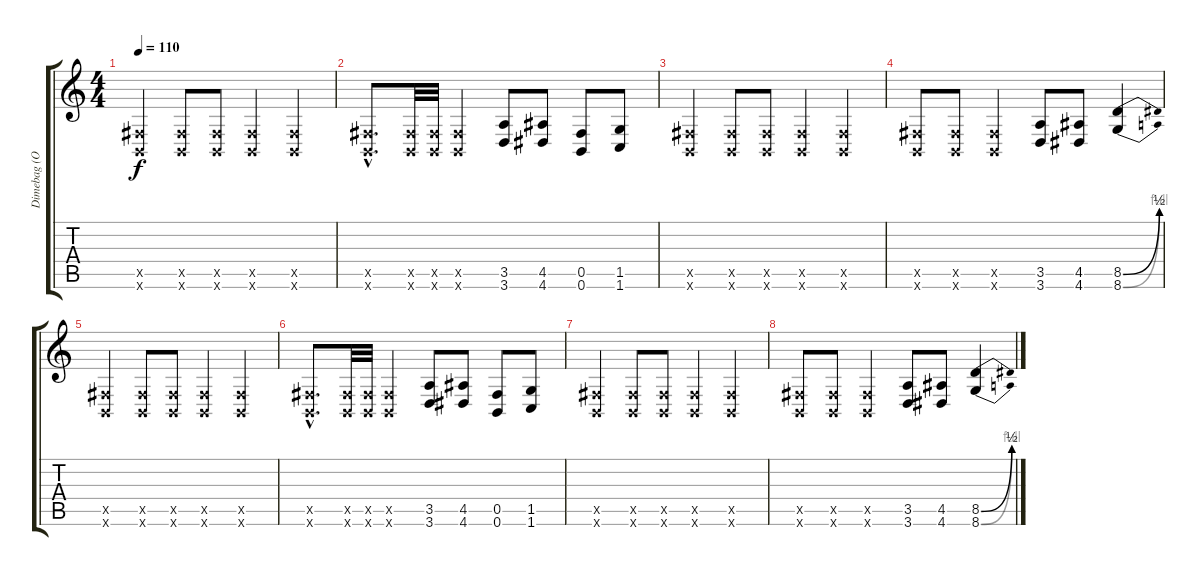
\track ("Dimebag (Overdubb)" "Dimebag (O") {instrument distortionguitar}
\staff {score tabs}
\tuning (Db4 Ab3 E3 B2 Gb2 B1) {hide}
\ts (4 4)
\tempo 110
\clef g2
\ks c
(0.5{x} 0.6{x}).4{dy f} (0.5{x} 0.6{x}).8 (0.5{x} 0.6{x}).8 (0.5{x} 0.6{x}).4 (0.5{x} 0.6{x}).4 |
(0.5{hac x} 0.6{hac x}).8{d} (0.5{x} 0.6{x}).32 (0.5{x} 0.6{x}).32 (0.5{x} 0.6{x}).4 (3.5 3.6).8 (4.5 4.6).8 (0.5 0.6).8 (1.5 1.6).8 |
(0.5{x} 0.6{x}).4 (0.5{x} 0.6{x}).8 (0.5{x} 0.6{x}).8 (0.5{x} 0.6{x}).4 (0.5{x} 0.6{x}).4 |
(0.5{x} 0.6{x}).8 (0.5{x} 0.6{x}).8 (0.5{x} 0.6{x}).4 (3.5 3.6).8 (4.5 4.6).8 (8.5{be (bend 0 0 60 2)} 8.6{be (bend 0 0 60 4)}).4 |
(0.5{x} 0.6{x}).4 (0.5{x} 0.6{x}).8 (0.5{x} 0.6{x}).8 (0.5{x} 0.6{x}).4 (0.5{x} 0.6{x}).4 |
(0.5{hac x} 0.6{hac x}).8{d} (0.5{x} 0.6{x}).32 (0.5{x} 0.6{x}).32 (0.5{x} 0.6{x}).4 (3.5 3.6).8 (4.5 4.6).8 (0.5 0.6).8 (1.5 1.6).8 |
(0.5{x} 0.6{x}).4 (0.5{x} 0.6{x}).8 (0.5{x} 0.6{x}).8 (0.5{x} 0.6{x}).4 (0.5{x} 0.6{x}).4 |
(0.5{x} 0.6{x}).8 (0.5{x} 0.6{x}).8 (0.5{x} 0.6{x}).4 (3.5 3.6).8 (4.5 4.6).8 (8.5{be (bend 0 0 60 2)} 8.6{be (bend 0 0 60 4)}).4
